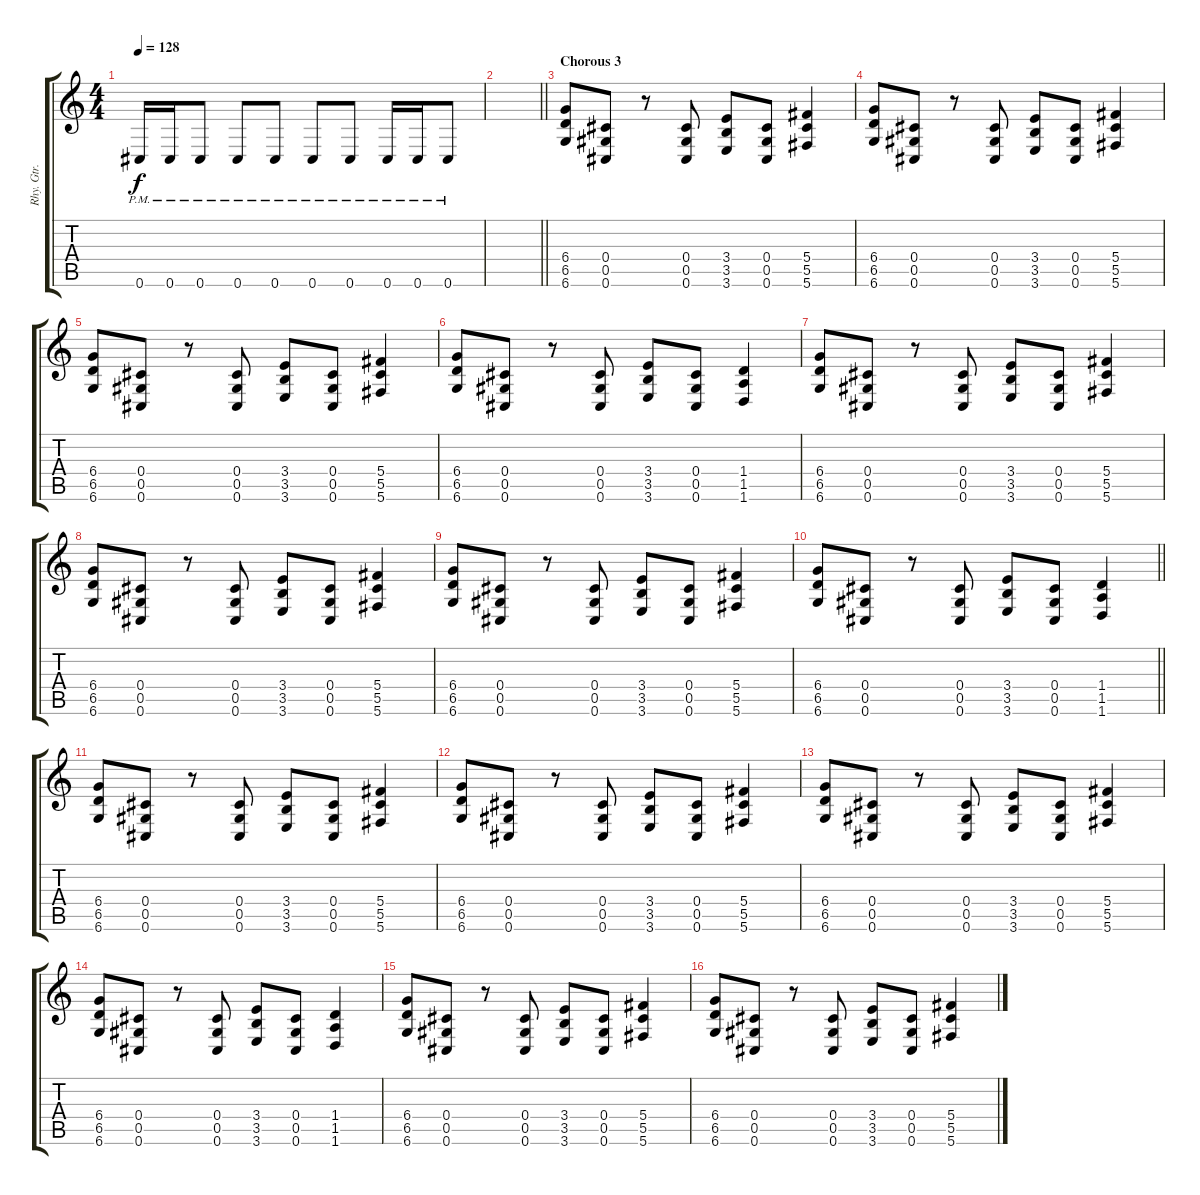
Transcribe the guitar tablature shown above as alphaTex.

\track ("Rhy. Gtr. 2" "Rhy. Gtr. ") {instrument distortionguitar}
\staff {score tabs}
\tuning (Eb4 Bb3 Gb3 Db3 Ab2 Db2) {hide}
\ts (4 4)
\tempo 128
\clef g2
\ks c
0.6{pm}.16{dy f} 0.6{pm}.16 0.6{pm}.8 0.6{pm}.8 0.6{pm}.8 0.6{pm}.8 0.6{pm}.8 0.6{pm}.16 0.6{pm}.16 0.6{pm}.8 |
\barLineRight lightlight
|
\section ("" "Chorous 3")
(6.4 6.5 6.6).8 (0.4 0.5 0.6).8 r.8 (0.4 0.5 0.6).8 (3.4 3.5 3.6).8 (0.4 0.5 0.6).8 (5.4 5.5 5.6).4 |
(6.4 6.5 6.6).8 (0.4 0.5 0.6).8 r.8 (0.4 0.5 0.6).8 (3.4 3.5 3.6).8 (0.4 0.5 0.6).8 (5.4 5.5 5.6).4 |
(6.4 6.5 6.6).8 (0.4 0.5 0.6).8 r.8 (0.4 0.5 0.6).8 (3.4 3.5 3.6).8 (0.4 0.5 0.6).8 (5.4 5.5 5.6).4 |
(6.4 6.5 6.6).8 (0.4 0.5 0.6).8 r.8 (0.4 0.5 0.6).8 (3.4 3.5 3.6).8 (0.4 0.5 0.6).8 (1.4 1.5 1.6).4 |
(6.4 6.5 6.6).8 (0.4 0.5 0.6).8 r.8 (0.4 0.5 0.6).8 (3.4 3.5 3.6).8 (0.4 0.5 0.6).8 (5.4 5.5 5.6).4 |
(6.4 6.5 6.6).8 (0.4 0.5 0.6).8 r.8 (0.4 0.5 0.6).8 (3.4 3.5 3.6).8 (0.4 0.5 0.6).8 (5.4 5.5 5.6).4 |
(6.4 6.5 6.6).8 (0.4 0.5 0.6).8 r.8 (0.4 0.5 0.6).8 (3.4 3.5 3.6).8 (0.4 0.5 0.6).8 (5.4 5.5 5.6).4 |
\barLineRight lightlight
(6.4 6.5 6.6).8 (0.4 0.5 0.6).8 r.8 (0.4 0.5 0.6).8 (3.4 3.5 3.6).8 (0.4 0.5 0.6).8 (1.4 1.5 1.6).4 |
\section ("" "")
(6.4 6.5 6.6).8 (0.4 0.5 0.6).8 r.8 (0.4 0.5 0.6).8 (3.4 3.5 3.6).8 (0.4 0.5 0.6).8 (5.4 5.5 5.6).4 |
(6.4 6.5 6.6).8 (0.4 0.5 0.6).8 r.8 (0.4 0.5 0.6).8 (3.4 3.5 3.6).8 (0.4 0.5 0.6).8 (5.4 5.5 5.6).4 |
(6.4 6.5 6.6).8 (0.4 0.5 0.6).8 r.8 (0.4 0.5 0.6).8 (3.4 3.5 3.6).8 (0.4 0.5 0.6).8 (5.4 5.5 5.6).4 |
(6.4 6.5 6.6).8 (0.4 0.5 0.6).8 r.8 (0.4 0.5 0.6).8 (3.4 3.5 3.6).8 (0.4 0.5 0.6).8 (1.4 1.5 1.6).4 |
(6.4 6.5 6.6).8 (0.4 0.5 0.6).8 r.8 (0.4 0.5 0.6).8 (3.4 3.5 3.6).8 (0.4 0.5 0.6).8 (5.4 5.5 5.6).4 |
(6.4 6.5 6.6).8 (0.4 0.5 0.6).8 r.8 (0.4 0.5 0.6).8 (3.4 3.5 3.6).8 (0.4 0.5 0.6).8 (5.4 5.5 5.6).4
